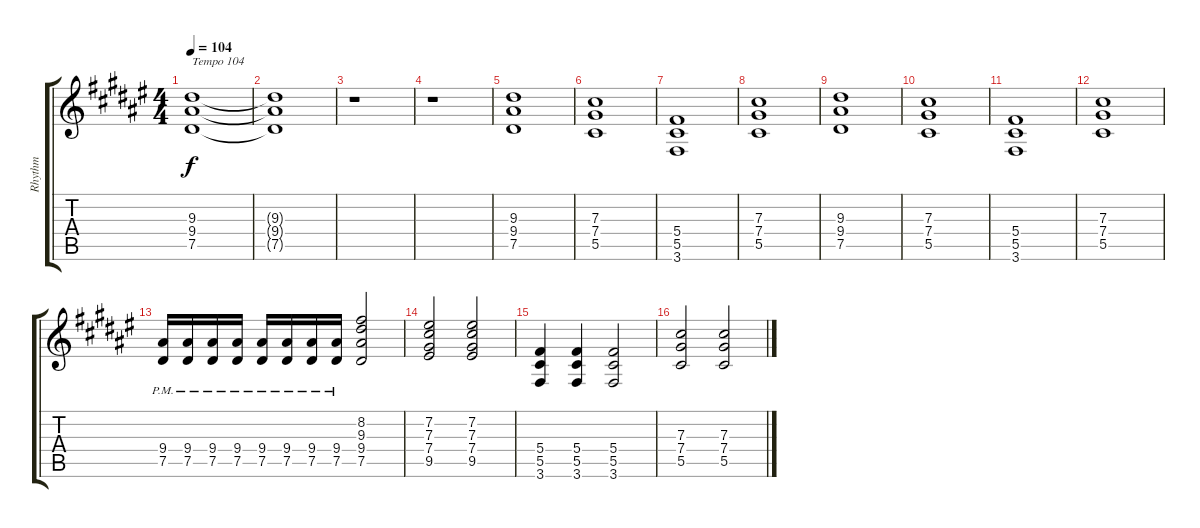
\track ("Rhythm" "Rhythm") {instrument overdrivenguitar}
\staff {score tabs}
\tuning (Eb4 Bb3 Gb3 Db3 Ab2 Eb2) {hide}
\ts (4 4)
\tempo 104
\clef g2
\ks f#
(9.3{t} 9.4{t} 7.5{t}).1{txt "Tempo 104" dy f} |
(9.3{t} 9.4{t} 7.5{t}).1 |
r.1{volume 12} |
r.1 |
(9.3 9.4 7.5).1 |
(7.3 7.4 5.5).1 |
(5.4 5.5 3.6).1 |
(7.3 7.4 5.5).1 |
(9.3 9.4 7.5).1 |
(7.3 7.4 5.5).1 |
(5.4 5.5 3.6).1 |
(7.3 7.4 5.5).1 |
(9.4 7.5{pm}).16 (9.4 7.5{pm}).16 (9.4 7.5{pm}).16 (9.4 7.5{pm}).16 (9.4 7.5{pm}).16 (9.4 7.5{pm}).16 (9.4 7.5{pm}).16 (9.4 7.5{pm}).16 (8.2 9.3 9.4 7.5).2 |
(7.2 7.3 7.4 9.5).2 (7.2 7.3 7.4 9.5).2 |
(5.4 5.5 3.6).4 (5.4 5.5 3.6).4 (5.4 5.5 3.6).2 |
(7.3 7.4 5.5).2 (7.3 7.4 5.5).2
